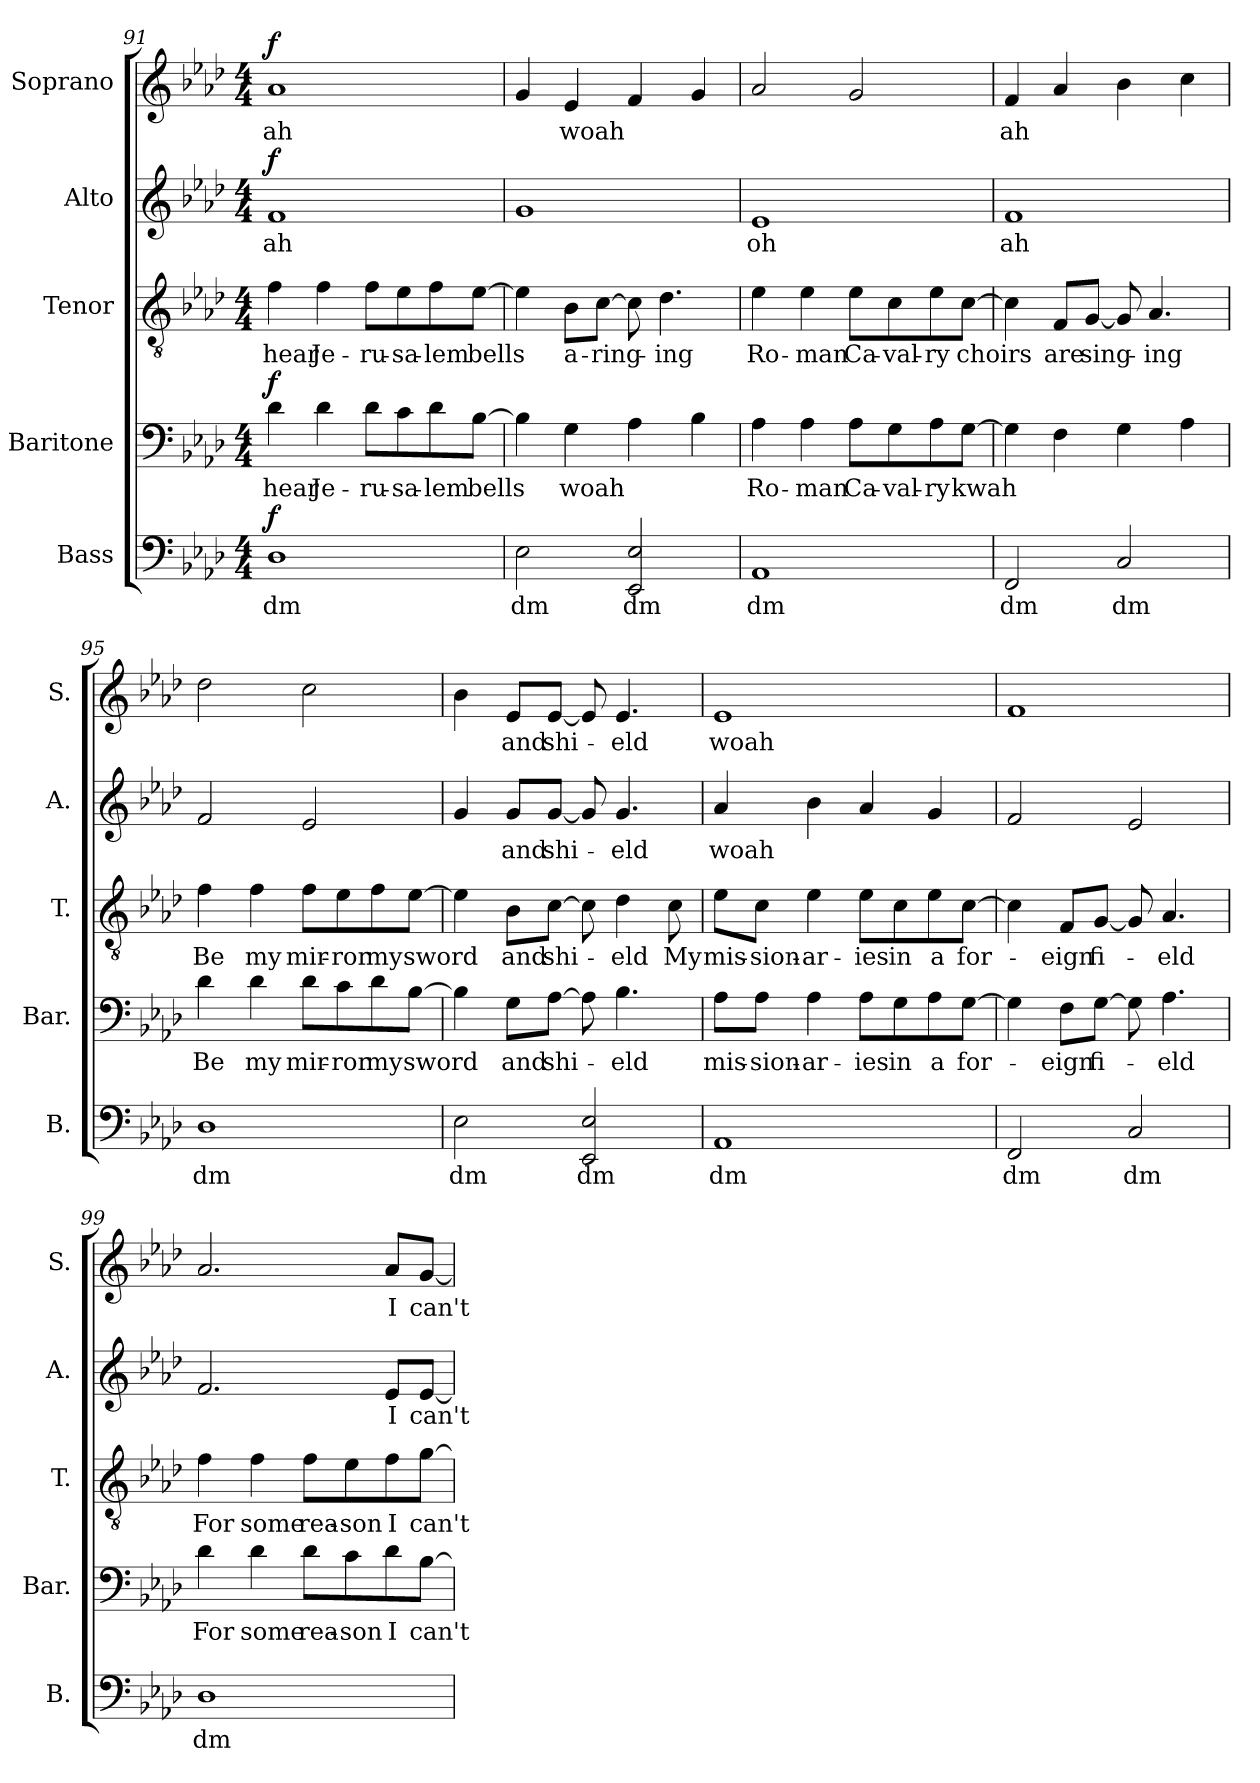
**kern	**text	**dynam	**kern	**text	**dynam	**kern	**text	**kern	**text	**dynam	**kern	**text	**dynam
*part5	*part5	*part5	*part4	*part4	*part4	*part3	*part3	*part2	*part2	*part2	*part1	*part1	*part1
*staff5	*staff5	*staff5	*staff4	*staff4	*staff4	*staff3	*staff3	*staff2	*staff2	*staff2	*staff1	*staff1	*staff1
*I"Bass	*	*	*I"Baritone	*	*	*I"Tenor	*	*I"Alto	*	*	*I"Soprano	*	*
*I'B.	*	*	*I'Bar.	*	*	*I'T.	*	*I'A.	*	*	*I'S.	*	*
*clefF4	*	*	*clefF4	*	*	*clefGv2	*	*clefG2	*	*	*clefG2	*	*
*k[b-e-a-d-]	*	*	*k[b-e-a-d-]	*	*	*k[b-e-a-d-]	*	*k[b-e-a-d-]	*	*	*k[b-e-a-d-]	*	*
*M4/4	*	*	*M4/4	*	*	*M4/4	*	*M4/4	*	*	*M4/4	*	*
=91	=91	=91	=91	=91	=91	=91	=91	=91	=91	=91	=91	=91	=91
!	!LO:LY:b	!LO:DY:a	!	!LO:LY:b	!LO:DY:a	!	!LO:LY:b	!	!LO:LY:b	!LO:DY:a	!	!LO:LY:b	!LO:DY:a
1D-	dm	f	4d-\	-hear	f	4f\	hear	1f	-ah	f	1a-	-ah	f
!	!	!	!	!LO:LY:b	!	!	!LO:LY:b	!	!	!	!	!	!
.	.	.	4d-\	Je-	.	4f\	Je-	.	.	.	.	.	.
!	!	!	!	!LO:LY:b	!	!	!LO:LY:b	!	!	!	!	!	!
.	.	.	8d-\L	-ru-	.	8f\L	-ru-	.	.	.	.	.	.
!	!	!	!	!LO:LY:b	!	!	!LO:LY:b	!	!	!	!	!	!
.	.	.	8c\	-sa-	.	8e-\	-sa-	.	.	.	.	.	.
!	!	!	!	!LO:LY:b	!	!	!LO:LY:b	!	!	!	!	!	!
.	.	.	8d-\	-lem	.	8f\	-lem	.	.	.	.	.	.
!	!	!	!	!LO:LY:b	!	!	!LO:LY:b	!	!	!	!	!	!
.	.	.	[8B-\J	bells	.	[8e-\J	bells	.	.	.	.	.	.
=92	=92	=92	=92	=92	=92	=92	=92	=92	=92	=92	=92	=92	=92
!	!LO:LY:b	!	!	!	!	!	!	!	!	!	!	!	!
2E-\	dm	.	4B-\]	.	.	4e-\]	.	1g	.	.	4g/	.	.
!	!	!	!	!LO:LY:b	!	!	!LO:LY:b	!	!	!	!	!LO:LY:b	!
.	.	.	4G\	woah	.	8B-\L	a-	.	.	.	4e-/	woah	.
!	!	!	!	!	!	!	!LO:LY:b	!	!	!	!	!	!
.	.	.	.	.	.	[8c\J	-ring-	.	.	.	.	.	.
!	!LO:LY:b	!	!	!	!	!	!	!	!	!	!	!	!
2EE-/ 2E-!/	dm	.	4A-\	.	.	8c\]	.	.	.	.	4f/	.	.
!	!	!	!	!	!	!	!LO:LY:b	!	!	!	!	!	!
.	.	.	.	.	.	4.d-\	-ing	.	.	.	.	.	.
.	.	.	4B-\	.	.	.	.	.	.	.	4g/	.	.
=93	=93	=93	=93	=93	=93	=93	=93	=93	=93	=93	=93	=93	=93
!	!LO:LY:b	!	!	!LO:LY:b	!	!	!LO:LY:b	!	!LO:LY:b	!	!	!	!
1AA-	dm	.	4A-\	Ro-	.	4e-\	Ro-	1e-	oh	.	2a-/	.	.
!	!	!	!	!LO:LY:b	!	!	!LO:LY:b	!	!	!	!	!	!
.	.	.	4A-\	-man	.	4e-\	-man	.	.	.	.	.	.
!	!	!	!	!LO:LY:b	!	!	!LO:LY:b	!	!	!	!	!	!
.	.	.	8A-\L	Ca-	.	8e-\L	Ca-	.	.	.	2g/	.	.
!	!	!	!	!LO:LY:b	!	!	!LO:LY:b	!	!	!	!	!	!
.	.	.	8G\	-val-	.	8c\	-val-	.	.	.	.	.	.
!	!	!	!	!LO:LY:b	!	!	!LO:LY:b	!	!	!	!	!	!
.	.	.	8A-\	-ry	.	8e-\	-ry	.	.	.	.	.	.
!	!	!	!	!LO:LY:b	!	!	!LO:LY:b	!	!	!	!	!	!
.	.	.	[8G\J	kwah	.	[8c\J	choirs	.	.	.	.	.	.
!!LO:LB:g=z
=94	=94	=94	=94	=94	=94	=94	=94	=94	=94	=94	=94	=94	=94
!	!LO:LY:b	!	!	!	!	!	!	!	!LO:LY:b	!	!	!LO:LY:b	!
2FF/	dm	.	4G\]	.	.	4c\]	.	1f	-ah	.	4f/	-ah	.
!	!	!	!	!	!	!	!LO:LY:b	!	!	!	!	!	!
.	.	.	4F\	.	.	8F/L	are	.	.	.	4a-/	.	.
!	!	!	!	!	!	!	!LO:LY:b	!	!	!	!	!	!
.	.	.	.	.	.	[8G/J	sing-	.	.	.	.	.	.
!	!LO:LY:b	!	!	!	!	!	!	!	!	!	!	!	!
2C/	dm	.	4G\	.	.	8G/]	.	.	.	.	4b-\	.	.
!	!	!	!	!	!	!	!LO:LY:b	!	!	!	!	!	!
.	.	.	.	.	.	4.A-/	-ing	.	.	.	.	.	.
.	.	.	4A-\	.	.	.	.	.	.	.	4cc\	.	.
=95	=95	=95	=95	=95	=95	=95	=95	=95	=95	=95	=95	=95	=95
!	!LO:LY:b	!	!	!LO:LY:b	!	!	!LO:LY:b	!	!	!	!	!	!
1D-	dm	.	4d-\	Be	.	4f\	Be	2f/	.	.	2dd-\	.	.
!	!	!	!	!LO:LY:b	!	!	!LO:LY:b	!	!	!	!	!	!
.	.	.	4d-\	my	.	4f\	my	.	.	.	.	.	.
!	!	!	!	!LO:LY:b	!	!	!LO:LY:b	!	!	!	!	!	!
.	.	.	8d-\L	mir-	.	8f\L	mir-	2e-/	.	.	2cc\	.	.
!	!	!	!	!LO:LY:b	!	!	!LO:LY:b	!	!	!	!	!	!
.	.	.	8c\	-ror	.	8e-\	-ror	.	.	.	.	.	.
!	!	!	!	!LO:LY:b	!	!	!LO:LY:b	!	!	!	!	!	!
.	.	.	8d-\	my	.	8f\	my	.	.	.	.	.	.
!	!	!	!	!LO:LY:b	!	!	!LO:LY:b	!	!	!	!	!	!
.	.	.	[8B-\J	sword	.	[8e-\J	sword	.	.	.	.	.	.
=96	=96	=96	=96	=96	=96	=96	=96	=96	=96	=96	=96	=96	=96
!	!LO:LY:b	!	!	!	!	!	!	!	!	!	!	!	!
2E-\	dm	.	4B-\]	.	.	4e-\]	.	4g/	.	.	4b-\	.	.
!	!	!	!	!LO:LY:b	!	!	!LO:LY:b	!	!LO:LY:b	!	!	!LO:LY:b	!
.	.	.	8G\L	and	.	8B-\L	and	8g/L	and	.	8e-/L	and	.
!	!	!	!	!LO:LY:b	!	!	!LO:LY:b	!	!LO:LY:b	!	!	!LO:LY:b	!
.	.	.	[8A-\J	shi-	.	[8c\J	shi-	[8g/J	shi-	.	[8e-/J	shi-	.
!	!LO:LY:b	!	!	!	!	!	!	!	!	!	!	!	!
2EE-/ 2E-!/	dm	.	8A-\]	.	.	8c\]	.	8g/]	.	.	8e-/]	.	.
!	!	!	!	!LO:LY:b	!	!	!LO:LY:b	!	!LO:LY:b	!	!	!LO:LY:b	!
.	.	.	4.B-\	-eld	.	4d-\	-eld	4.g/	-eld	.	4.e-/	-eld	.
!	!	!	!	!	!	!	!LO:LY:b	!	!	!	!	!	!
.	.	.	.	.	.	8c\	My	.	.	.	.	.	.
=97	=97	=97	=97	=97	=97	=97	=97	=97	=97	=97	=97	=97	=97
!	!LO:LY:b	!	!	!LO:LY:b	!	!	!LO:LY:b	!	!LO:LY:b	!	!	!LO:LY:b	!
1AA-	dm	.	8A-\L	mis-	.	8e-\L	mis-	4a-/	woah	.	1e-	woah	.
!	!	!	!	!LO:LY:b	!	!	!LO:LY:b	!	!	!	!	!	!
.	.	.	8A-\J	-sion-	.	8c\J	-sion-	.	.	.	.	.	.
!	!	!	!	!LO:LY:b	!	!	!LO:LY:b	!	!	!	!	!	!
.	.	.	4A-\	-ar-	.	4e-\	-ar-	4b-\	.	.	.	.	.
!	!	!	!	!LO:LY:b	!	!	!LO:LY:b	!	!	!	!	!	!
.	.	.	8A-\L	-ies	.	8e-\L	-ies	4a-/	.	.	.	.	.
!	!	!	!	!LO:LY:b	!	!	!LO:LY:b	!	!	!	!	!	!
.	.	.	8G\	in	.	8c\	in	.	.	.	.	.	.
!	!	!	!	!LO:LY:b	!	!	!LO:LY:b	!	!	!	!	!	!
.	.	.	8A-\	a	.	8e-\	a	4g/	.	.	.	.	.
!	!	!	!	!LO:LY:b	!	!	!LO:LY:b	!	!	!	!	!	!
.	.	.	[8G\J	for-	.	[8c\J	for-	.	.	.	.	.	.
=98	=98	=98	=98	=98	=98	=98	=98	=98	=98	=98	=98	=98	=98
!	!LO:LY:b	!	!	!	!	!	!	!	!	!	!	!	!
2FF/	dm	.	4G\]	.	.	4c\]	.	2f/	.	.	1f	.	.
!	!	!	!	!LO:LY:b	!	!	!LO:LY:b	!	!	!	!	!	!
.	.	.	8F\L	-eign	.	8F/L	-eign	.	.	.	.	.	.
!	!	!	!	!LO:LY:b	!	!	!LO:LY:b	!	!	!	!	!	!
.	.	.	[8G\J	fi-	.	[8G/J	fi-	.	.	.	.	.	.
!	!LO:LY:b	!	!	!	!	!	!	!	!	!	!	!	!
2C/	dm	.	8G\]	.	.	8G/]	.	2e-/	.	.	.	.	.
!	!	!	!	!LO:LY:b	!	!	!LO:LY:b	!	!	!	!	!	!
.	.	.	4.A-\	-eld	.	4.A-/	-eld	.	.	.	.	.	.
=99	=99	=99	=99	=99	=99	=99	=99	=99	=99	=99	=99	=99	=99
!	!LO:LY:b	!	!	!LO:LY:b	!	!	!LO:LY:b	!	!	!	!	!	!
1D-	dm	.	4d-\	For	.	4f\	For	2.f/	.	.	2.a-/	.	.
!	!	!	!	!LO:LY:b	!	!	!LO:LY:b	!	!	!	!	!	!
.	.	.	4d-\	some	.	4f\	some	.	.	.	.	.	.
!	!	!	!	!LO:LY:b	!	!	!LO:LY:b	!	!	!	!	!	!
.	.	.	8d-\L	rea-	.	8f\L	rea-	.	.	.	.	.	.
!	!	!	!	!LO:LY:b	!	!	!LO:LY:b	!	!	!	!	!	!
.	.	.	8c\	-son	.	8e-\	-son	.	.	.	.	.	.
!	!	!	!	!LO:LY:b	!	!	!LO:LY:b	!	!LO:LY:b	!	!	!LO:LY:b	!
.	.	.	8d-\	I	.	8f\	I	8e-/L	I	.	8a-/L	I	.
!	!	!	!	!LO:LY:b	!	!	!LO:LY:b	!	!LO:LY:b	!	!	!LO:LY:b	!
.	.	.	[8B-\J	can't	.	[8g\J	can't	[8e-/J	can't	.	[8g/J	can't	.
=	=	=	=	=	=	=	=	=	=	=	=	=	=
*-	*-	*-	*-	*-	*-	*-	*-	*-	*-	*-	*-	*-	*-
